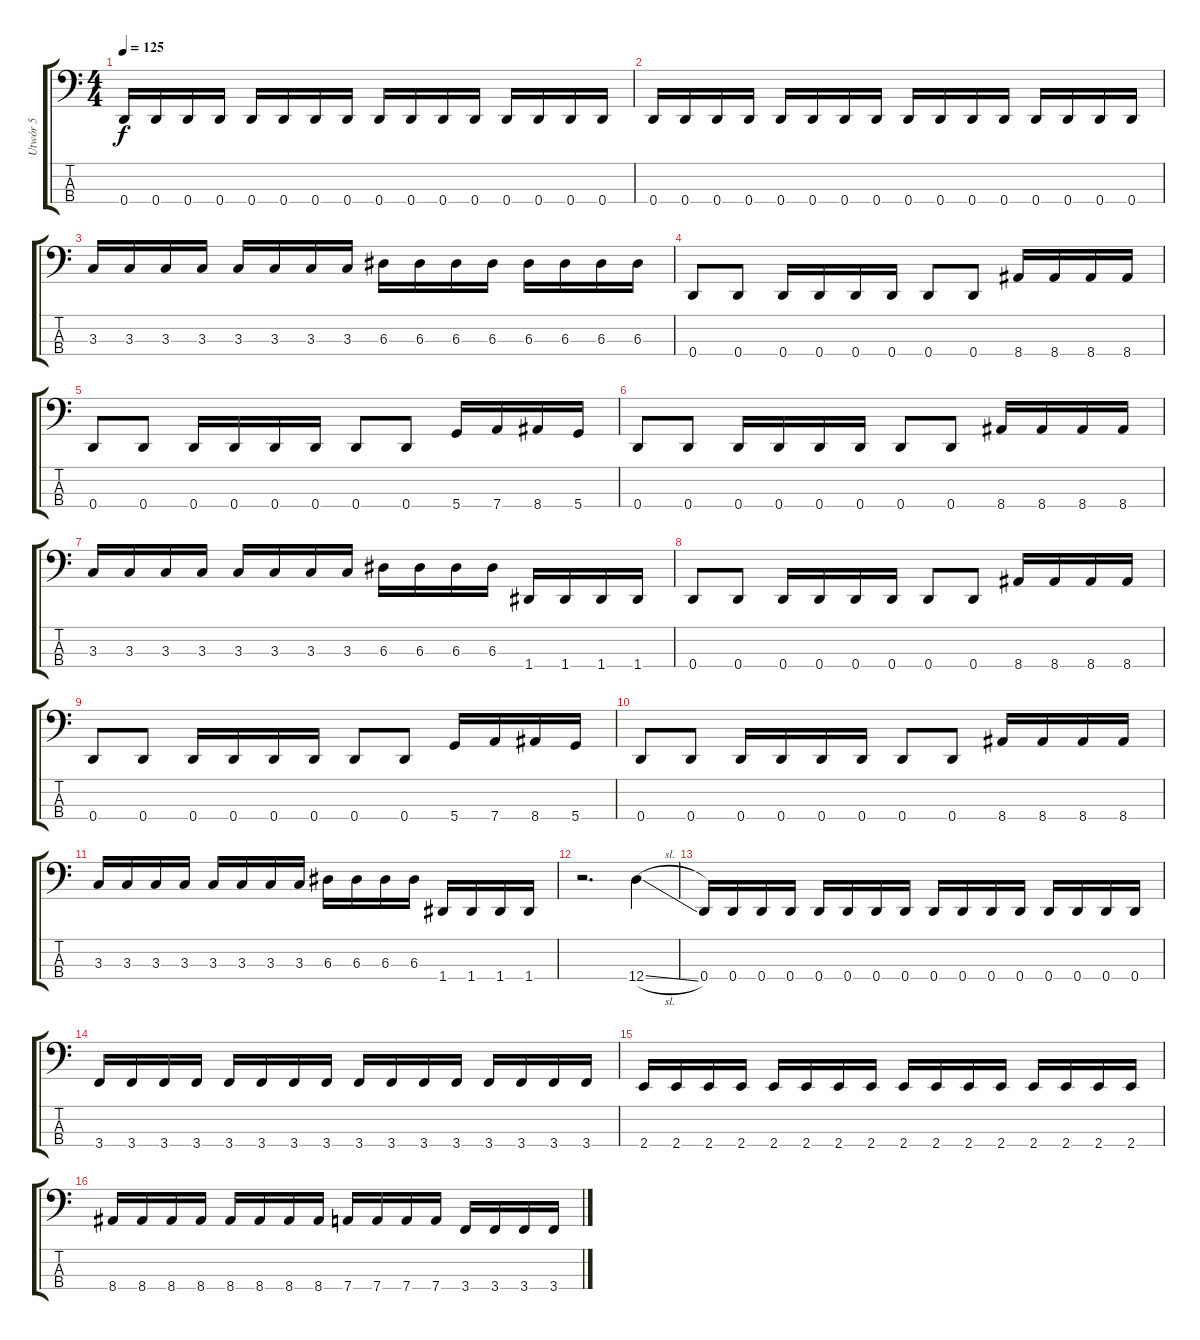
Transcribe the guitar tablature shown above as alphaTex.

\track ("Utwór 5" "Utwór 5") {instrument electricbassfinger}
\staff {score tabs}
\tuning (G2 D2 A1 D1) {hide}
\ts (4 4)
\tempo 125
\clef f4
\ks c
0.4.16{dy f} 0.4.16 0.4.16 0.4.16 0.4.16 0.4.16 0.4.16 0.4.16 0.4.16 0.4.16 0.4.16 0.4.16 0.4.16 0.4.16 0.4.16 0.4.16 |
0.4.16 0.4.16 0.4.16 0.4.16 0.4.16 0.4.16 0.4.16 0.4.16 0.4.16 0.4.16 0.4.16 0.4.16 0.4.16 0.4.16 0.4.16 0.4.16 |
3.3.16 3.3.16 3.3.16 3.3.16 3.3.16 3.3.16 3.3.16 3.3.16 6.3.16 6.3.16 6.3.16 6.3.16 6.3.16 6.3.16 6.3.16 6.3.16 |
0.4.8 0.4.8 0.4.16 0.4.16 0.4.16 0.4.16 0.4.8 0.4.8 8.4.16 8.4.16 8.4.16 8.4.16 |
0.4.8 0.4.8 0.4.16 0.4.16 0.4.16 0.4.16 0.4.8 0.4.8 5.4.16 7.4.16 8.4.16 5.4.16 |
0.4.8 0.4.8 0.4.16 0.4.16 0.4.16 0.4.16 0.4.8 0.4.8 8.4.16 8.4.16 8.4.16 8.4.16 |
3.3.16 3.3.16 3.3.16 3.3.16 3.3.16 3.3.16 3.3.16 3.3.16 6.3.16 6.3.16 6.3.16 6.3.16 1.4.16 1.4.16 1.4.16 1.4.16 |
0.4.8 0.4.8 0.4.16 0.4.16 0.4.16 0.4.16 0.4.8 0.4.8 8.4.16 8.4.16 8.4.16 8.4.16 |
0.4.8 0.4.8 0.4.16 0.4.16 0.4.16 0.4.16 0.4.8 0.4.8 5.4.16 7.4.16 8.4.16 5.4.16 |
0.4.8 0.4.8 0.4.16 0.4.16 0.4.16 0.4.16 0.4.8 0.4.8 8.4.16 8.4.16 8.4.16 8.4.16 |
3.3.16 3.3.16 3.3.16 3.3.16 3.3.16 3.3.16 3.3.16 3.3.16 6.3.16 6.3.16 6.3.16 6.3.16 1.4.16 1.4.16 1.4.16 1.4.16 |
r.2{d} 12.4{sl}.4 |
0.4.16 0.4.16 0.4.16 0.4.16 0.4.16 0.4.16 0.4.16 0.4.16 0.4.16 0.4.16 0.4.16 0.4.16 0.4.16 0.4.16 0.4.16 0.4.16 |
3.4.16 3.4.16 3.4.16 3.4.16 3.4.16 3.4.16 3.4.16 3.4.16 3.4.16 3.4.16 3.4.16 3.4.16 3.4.16 3.4.16 3.4.16 3.4.16 |
2.4.16 2.4.16 2.4.16 2.4.16 2.4.16 2.4.16 2.4.16 2.4.16 2.4.16 2.4.16 2.4.16 2.4.16 2.4.16 2.4.16 2.4.16 2.4.16 |
8.4.16 8.4.16 8.4.16 8.4.16 8.4.16 8.4.16 8.4.16 8.4.16 7.4.16 7.4.16 7.4.16 7.4.16 3.4.16 3.4.16 3.4.16 3.4.16
